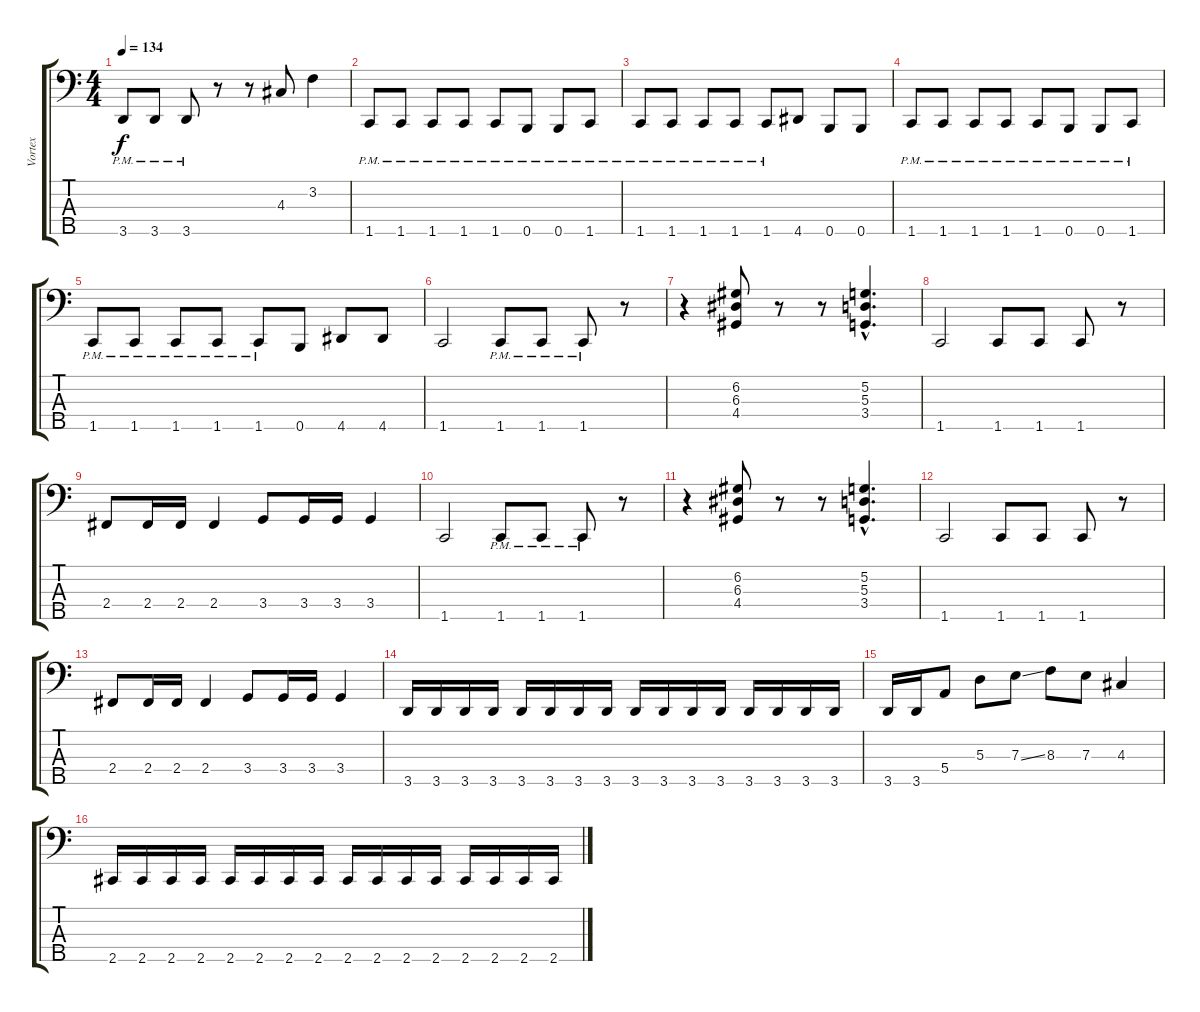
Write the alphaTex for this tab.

\track ("Vortex" "Vortex") {instrument electricbassfinger}
\staff {score tabs}
\tuning (G2 D2 A1 E1 B0) {hide}
\ts (4 4)
\tempo 134
\clef f4
\ks c
3.5{pm}.8{dy f} 3.5{pm}.8 3.5{pm}.8 r.8 r.8 4.3.8 3.2.4 |
1.5{pm}.8 1.5{pm}.8 1.5{pm}.8 1.5{pm}.8 1.5{pm}.8 0.5{pm}.8 0.5{pm}.8 1.5{pm}.8 |
1.5{pm}.8 1.5{pm}.8 1.5{pm}.8 1.5{pm}.8 1.5{pm}.8 4.5.8 0.5.8 0.5.8 |
1.5{pm}.8 1.5{pm}.8 1.5{pm}.8 1.5{pm}.8 1.5{pm}.8 0.5{pm}.8 0.5{pm}.8 1.5{pm}.8 |
1.5{pm}.8 1.5{pm}.8 1.5{pm}.8 1.5{pm}.8 1.5{pm}.8 0.5.8 4.5.8 4.5.8 |
1.5.2 1.5{pm}.8 1.5{pm}.8 1.5{pm}.8 r.8 |
r.4 (6.2 6.3 4.4).8 r.8 r.8 (5.2{hac} 5.3{hac} 3.4{hac}).4{d} |
1.5.2 1.5.8 1.5.8 1.5.8 r.8 |
2.4.8 2.4.16 2.4.16 2.4.4 3.4.8 3.4.16 3.4.16 3.4.4 |
1.5.2 1.5{pm}.8 1.5{pm}.8 1.5{pm}.8 r.8 |
r.4 (6.2 6.3 4.4).8 r.8 r.8 (5.2{hac} 5.3{hac} 3.4{hac}).4{d} |
1.5.2 1.5.8 1.5.8 1.5.8 r.8 |
2.4.8 2.4.16 2.4.16 2.4.4 3.4.8 3.4.16 3.4.16 3.4.4 |
3.5.16 3.5.16 3.5.16 3.5.16 3.5.16 3.5.16 3.5.16 3.5.16 3.5.16 3.5.16 3.5.16 3.5.16 3.5.16 3.5.16 3.5.16 3.5.16 |
3.5.16 3.5.16 5.4.8 5.3.8 7.3{ss}.8 8.3.8 7.3.8 4.3.4 |
2.5.16 2.5.16 2.5.16 2.5.16 2.5.16 2.5.16 2.5.16 2.5.16 2.5.16 2.5.16 2.5.16 2.5.16 2.5.16 2.5.16 2.5.16 2.5.16
